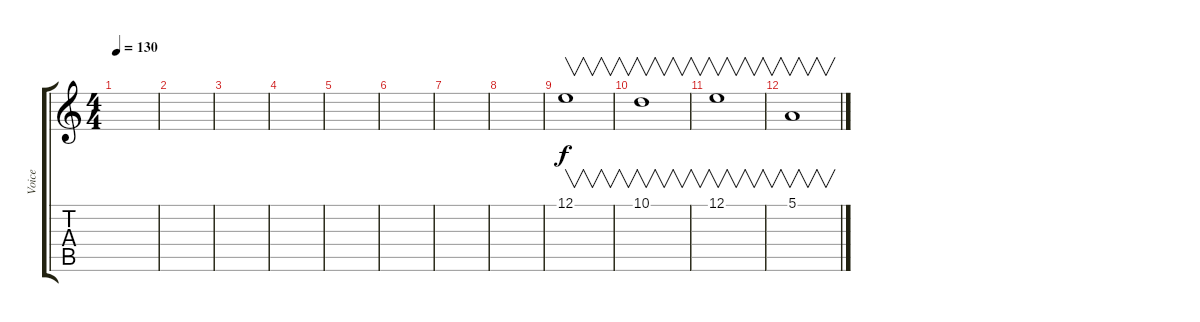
\track ("Voice" "Voice") {instrument voiceoohs}
\staff {score tabs}
\tuning (E4 B3 G3 D3 A2 E2) {hide}
\ts (4 4)
\tempo 130
\clef g2
\ks c
|
|
|
|
|
|
|
|
12.1.1{v volume 12} |
10.1.1{v} |
12.1.1{v volume 8} |
5.1.1{v}
